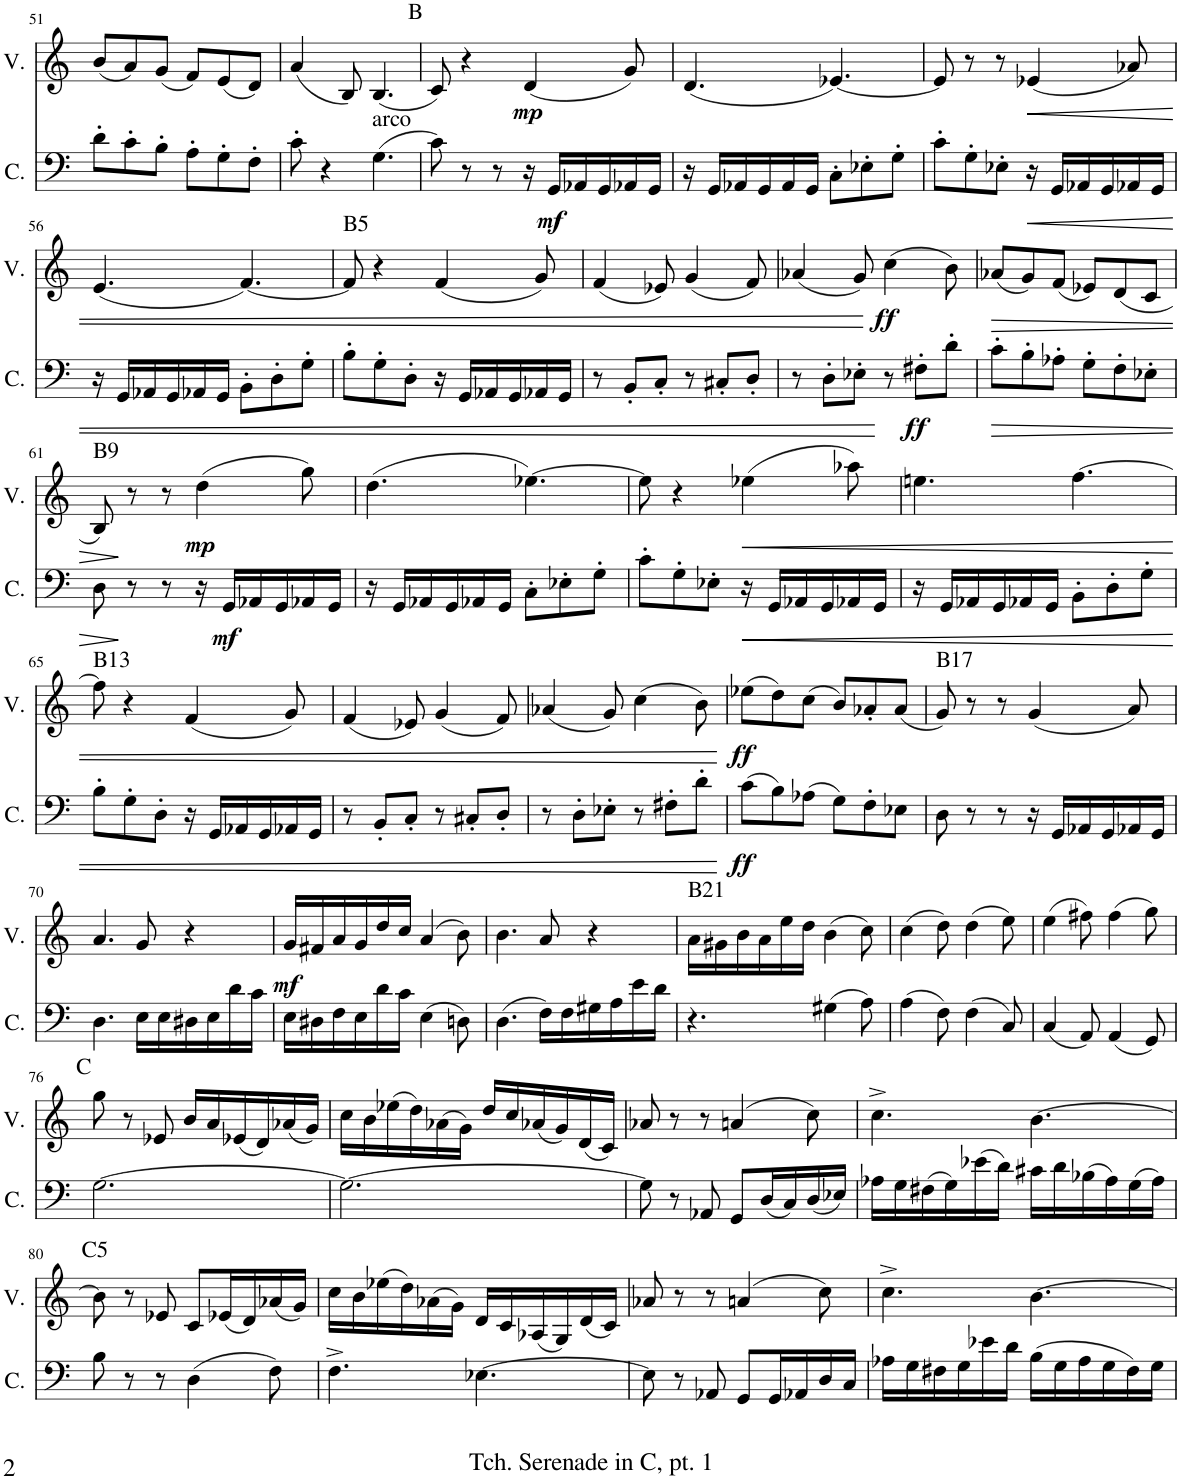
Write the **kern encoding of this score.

**kern	**dynam	**kern	**dynam
*part2	*part2	*part1	*part1
*staff2	*staff2	*staff1	*staff1
*I"Cello	*	*I"Vln.	*
*I'C.	*	*I'V.	*
!!LO:PB:g=z
*clefF4	*	*clefG2	*
*k[]	*	*k[]	*
*M6/8	*	*M6/8	*
=51	=51	=51	=51
8d'\L	.	(8b/L	.
8c'\	.	8a/)	.
8B'\J	.	(8g/J	.
8A'\L	.	8f/L)	.
8G'\	.	(8e/	.
8F'\J	.	8d/J)	.
=52	=52	=52	=52
8c'\	.	(4a/	.
4r	.	.	.
.	.	8B/)	.
!LO:TX:a:t=arco	!	!	!
(4.G\	.	(4.B/	.
=53	=53	=53	=53
!	!	!LO:TX:a:t=B	!
8c\)	.	8c/)	.
8r	.	4r	.
8r	.	.	.
!	!	!	!LO:DY:b
16r	.	(4d/	mp
!	!LO:DY:b	!	!
16GG/LL	mf	.	.
16AA-X/	.	.	.
16GG/	.	.	.
16AA-X/	.	8g/)	.
16GG/JJ	.	.	.
=54	=54	=54	=54
16r	.	(4.d/	.
16GG/LL	.	.	.
16AA-X/	.	.	.
16GG/	.	.	.
16AA-/	.	.	.
16GG/JJ	.	.	.
8C'\L	.	[4.e-X/)	.
8E-X'\	.	.	.
8G'\J	.	.	.
=55	=55	=55	=55
8c'\L	.	8e-/]	.
8G'\	.	8r	.
8E-X'\J	.	8r	.
!	!LO:HP:b	!	!LO:HP:b
16r	<	(4e-X/	<
16GG/LL	.	.	.
16AA-X/	.	.	.
16GG/	.	.	.
16AA-X/	.	8a-X/)	.
16GG/JJ	.	.	.
!!LO:LB:g=z
=56	=56	=56	=56
16r	.	(4.e/	.
16GG/LL	.	.	.
16AA-X/	.	.	.
16GG/	.	.	.
16AA-X/	.	.	.
16GG/JJ	.	.	.
8BB'\L	.	[4.f/)	.
8D'\	.	.	.
8G'\J	.	.	.
=57	=57	=57	=57
!	!	!LO:TX:a:t=B5	!
8B'\L	.	8f/]	.
8G'\	.	4r	.
8D'\J	.	.	.
16r	.	(4f/	.
16GG/LL	.	.	.
16AA-X/	.	.	.
16GG/	.	.	.
16AA-X/	.	8g/)	.
16GG/JJ	.	.	.
=58	=58	=58	=58
8r	.	(4f/	.
8BB'/L	.	.	.
8C'/J	.	8e-X/)	.
8r	.	(4g/	.
8C#X'/L	.	.	.
8D'/J	.	8f/)	.
=59	=59	=59	=59
8r	.	(4a-X/	.
8D'\L	.	.	.
8E-X'\J	.	8g/)	.
!	!	!	!LO:DY:n=1:b
8r	[	(4cc\	[ ff
!	!LO:DY:b	!	!
8F#X'\L	ff	.	.
8d'\J	.	8b\)	.
=60	=60	=60	=60
!	!LO:HP:b	!	!LO:HP:b
8c'\L	>	(8a-X/L	>
8B'\	.	8g/)	.
8A-X'\J	.	(8f/J	.
8G'\L	.	8e-X/L)	.
8F'\	.	(8d/	.
8E-X'\J	.	8c/J	.
!!LO:LB:g=z
=61	=61	=61	=61
!	!	!LO:TX:a:t=B9	!
8D\	.	8B/)	.
8r	]	8r	]
8r	.	8r	.
!	!	!	!LO:DY:b
16r	.	(4dd\	mp
!	!LO:DY:b	!	!
16GG/LL	mf	.	.
16AA-X/	.	.	.
16GG/	.	.	.
16AA-X/	.	8gg\)	.
16GG/JJ	.	.	.
=62	=62	=62	=62
16r	.	(4.dd\	.
16GG/LL	.	.	.
16AA-X/	.	.	.
16GG/	.	.	.
16AA-X/	.	.	.
16GG/JJ	.	.	.
8C'\L	.	[4.ee-X\)	.
8E-X'\	.	.	.
8G'\J	.	.	.
=63	=63	=63	=63
8c'\L	.	8ee-\]	.
8G'\	.	4r	.
8E-X'\J	.	.	.
!	!LO:HP:b	!	!LO:HP:b
16r	<	(4ee-X\	<
16GG/LL	.	.	.
16AA-X/	.	.	.
16GG/	.	.	.
16AA-X/	.	8aa-X\)	.
16GG/JJ	.	.	.
=64	=64	=64	=64
16r	.	4.een\	.
16GG/LL	.	.	.
16AA-X/	.	.	.
16GG/	.	.	.
16AA-X/	.	.	.
16GG/JJ	.	.	.
8BB'\L	.	[4.ff\	.
8D'\	.	.	.
8G'\J	.	.	.
!!LO:LB:g=z
=65	=65	=65	=65
!	!	!LO:TX:a:t=B13	!
8B'\L	.	8ff\]	.
8G'\	.	4r	.
8D'\J	.	.	.
16r	.	(4f/	.
16GG/LL	.	.	.
16AA-X/	.	.	.
16GG/	.	.	.
16AA-X/	.	8g/)	.
16GG/JJ	.	.	.
=66	=66	=66	=66
8r	.	(4f/	.
8BB'/L	.	.	.
8C'/J	.	8e-X/)	.
8r	.	(4g/	.
8C#X'/L	.	.	.
8D'/J	.	8f/)	.
=67	=67	=67	=67
8r	.	(4a-X/	.
8D'\L	.	.	.
8E-X'\J	.	8g/)	.
8r	.	(4cc\	.
8F#X'\L	.	.	.
8d'\J	.	8b\)	.
.	[	.	[
=68	=68	=68	=68
!	!LO:DY:b	!	!LO:DY:b
(8c\L	ff	(8ee-X\L	ff
8B\)	.	8dd\)	.
(8A-X\J	.	(8cc\J	.
8G\L)	.	8b/L)	.
8F'\	.	8a-X'/	.
8E-X\J	.	(8a-/J	.
=69	=69	=69	=69
!	!	!LO:TX:a:t=B17	!
8D\	.	8g/)	.
8r	.	8r	.
8r	.	8r	.
16r	.	(4g/	.
16GG/LL	.	.	.
16AA-X/	.	.	.
16GG/	.	.	.
16AA-X/	.	8a/)	.
16GG/JJ	.	.	.
!!LO:LB:g=z
=70	=70	=70	=70
4.D\	.	4.a/	.
16E\LL	.	8g/	.
16E\	.	.	.
16D#X\	.	4r	.
16E\	.	.	.
16d\	.	.	.
16c\JJ	.	.	.
=71	=71	=71	=71
!	!	!	!LO:DY:b
16E\LL	.	16g/LL	mf
16D#X\	.	16f#X/	.
16F\	.	16a/	.
16E\	.	16g/	.
16d\	.	16dd/	.
16c\JJ	.	16cc/JJ	.
(4E\	.	(4a/	.
8Dn\)	.	8b\)	.
=72	=72	=72	=72
(4.D\	.	4.b\	.
16F\LL)	.	8a/	.
16F\	.	.	.
16G#X\	.	4r	.
16A\	.	.	.
16e\	.	.	.
16d\JJ	.	.	.
=73	=73	=73	=73
!	!	!LO:TX:a:t=B21	!
4.r	.	16a\LL	.
.	.	16g#X\	.
.	.	16b\	.
.	.	16a\	.
.	.	16ee\	.
.	.	16dd\JJ	.
(4G#X\	.	(4b\	.
8A\)	.	8cc\)	.
=74	=74	=74	=74
(4A\	.	(4cc\	.
8F\)	.	8dd\)	.
(4F\	.	(4dd\	.
8C/)	.	8ee\)	.
=75	=75	=75	=75
(4C/	.	(4ee\	.
8AA/)	.	8ff#X\)	.
(4AA/	.	(4ff#\	.
8GG/)	.	8gg\)	.
!!LO:LB:g=z
=76	=76	=76	=76
!	!	!LO:TX:a:t=C	!
[2.G\	.	8gg\	.
.	.	8r	.
.	.	8e-X/	.
.	.	16b/LL	.
.	.	16a/	.
.	.	(16e-X/	.
.	.	16d/)	.
.	.	(16a-X/	.
.	.	16g/JJ)	.
=77	=77	=77	=77
2.G\_	.	16cc\LL	.
.	.	16b\	.
.	.	(16ee-X\	.
.	.	16dd\)	.
.	.	(16a-X\	.
.	.	16g\JJ)	.
.	.	16dd/LL	.
.	.	16cc/	.
.	.	(16a-X/	.
.	.	16g/)	.
.	.	(16d/	.
.	.	16c/JJ)	.
=78	=78	=78	=78
8G\]	.	8a-X/	.
8r	.	8r	.
8AA-X/	.	8r	.
8GG/L	.	(4an/	.
(16D/L	.	.	.
16C/)	.	.	.
(16D/	.	8cc\)	.
16E-X/JJ)	.	.	.
=79	=79	=79	=79
16A-X\LL	.	4.cc^\	.
16G\	.	.	.
(16F#X\	.	.	.
16G\)	.	.	.
(16e-X\	.	.	.
16d\JJ)	.	.	.
16c#X\LL	.	[4.b\	.
16d\	.	.	.
(16B-X\	.	.	.
16A-\)	.	.	.
(16G\	.	.	.
16A-\JJ)	.	.	.
!!LO:LB:g=z
=80	=80	=80	=80
!	!	!LO:TX:a:t=C5	!
8B\	.	8b\]	.
8r	.	8r	.
8r	.	8e-X/	.
(4D\	.	8c/L	.
.	.	(16e-X/L	.
.	.	16d/)	.
8F\)	.	(16a-X/	.
.	.	16g/JJ)	.
=81	=81	=81	=81
4.F^\	.	16cc\LL	.
.	.	16b\	.
.	.	(16ee-X\	.
.	.	16dd\)	.
.	.	(16a-X\	.
.	.	16g\JJ)	.
[4.E-X\	.	16d/LL	.
.	.	16c/	.
.	.	(16A-X/	.
.	.	16G/)	.
.	.	(16d/	.
.	.	16c/JJ)	.
=82	=82	=82	=82
8E-\]	.	8a-X/	.
8r	.	8r	.
8AA-X/	.	8r	.
8GG/L	.	(4an/	.
16GG/L	.	.	.
16AA-X/	.	.	.
16D/	.	8cc\)	.
16C/JJ	.	.	.
=83	=83	=83	=83
16A-X\LL	.	4.cc^\	.
16G\	.	.	.
16F#X\	.	.	.
16G\	.	.	.
16e-X\	.	.	.
16d\JJ	.	.	.
(16B\LL	.	[4.b\	.
16G\	.	.	.
16A-\	.	.	.
16G\	.	.	.
16F#\)	.	.	.
16G\JJ	.	.	.
=	=	=	=
*-	*-	*-	*-
